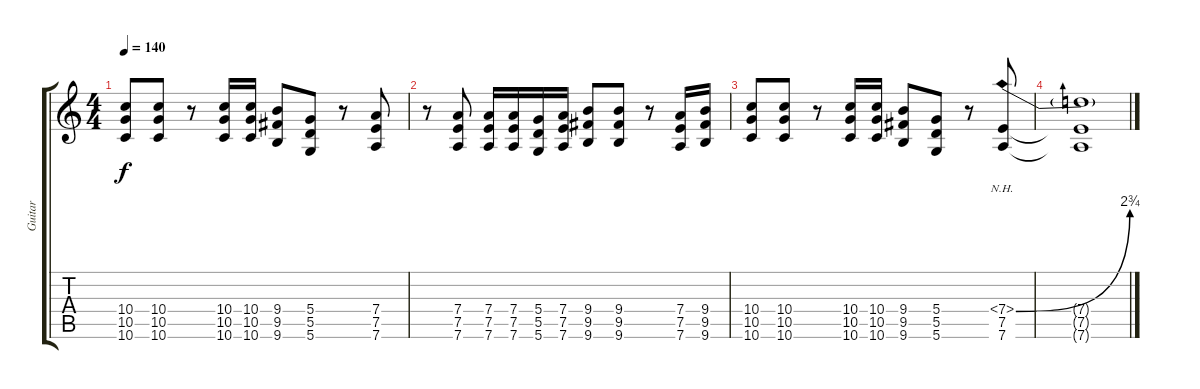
\track ("Guitar" "Guitar") {instrument synthbass1}
\staff {score tabs}
\tuning (E4 B3 G3 D3 A2 D2) {hide}
\ts (4 4)
\tempo 140
\clef g2
\ks c
(10.4 10.5 10.6).8{dy f} (10.4 10.5 10.6).8 r.8 (10.4 10.5 10.6).16 (10.4 10.5 10.6).16 (9.4 9.5 9.6).8 (5.4 5.5 5.6).8 r.8 (7.4 7.5 7.6).8 |
r.8 (7.4 7.5 7.6).8 (7.4 7.5 7.6).16 (7.4 7.5 7.6).16 (5.4 5.5 5.6).16 (7.4 7.5 7.6).16 (9.4 9.5 9.6).8 (9.4 9.5 9.6).8 r.8 (7.4 7.5 7.6).16 (9.4 9.5 9.6).16 |
(10.4 10.5 10.6).8 (10.4 10.5 10.6).8 r.8 (10.4 10.5 10.6).16 (10.4 10.5 10.6).16 (9.4 9.5 9.6).8 (5.4 5.5 5.6).8 r.8 (7.4{be (bend 0 0 60 11) nh} 7.5 7.6).8 |
(7.4{t} 7.5{t} 7.6{t}).1
